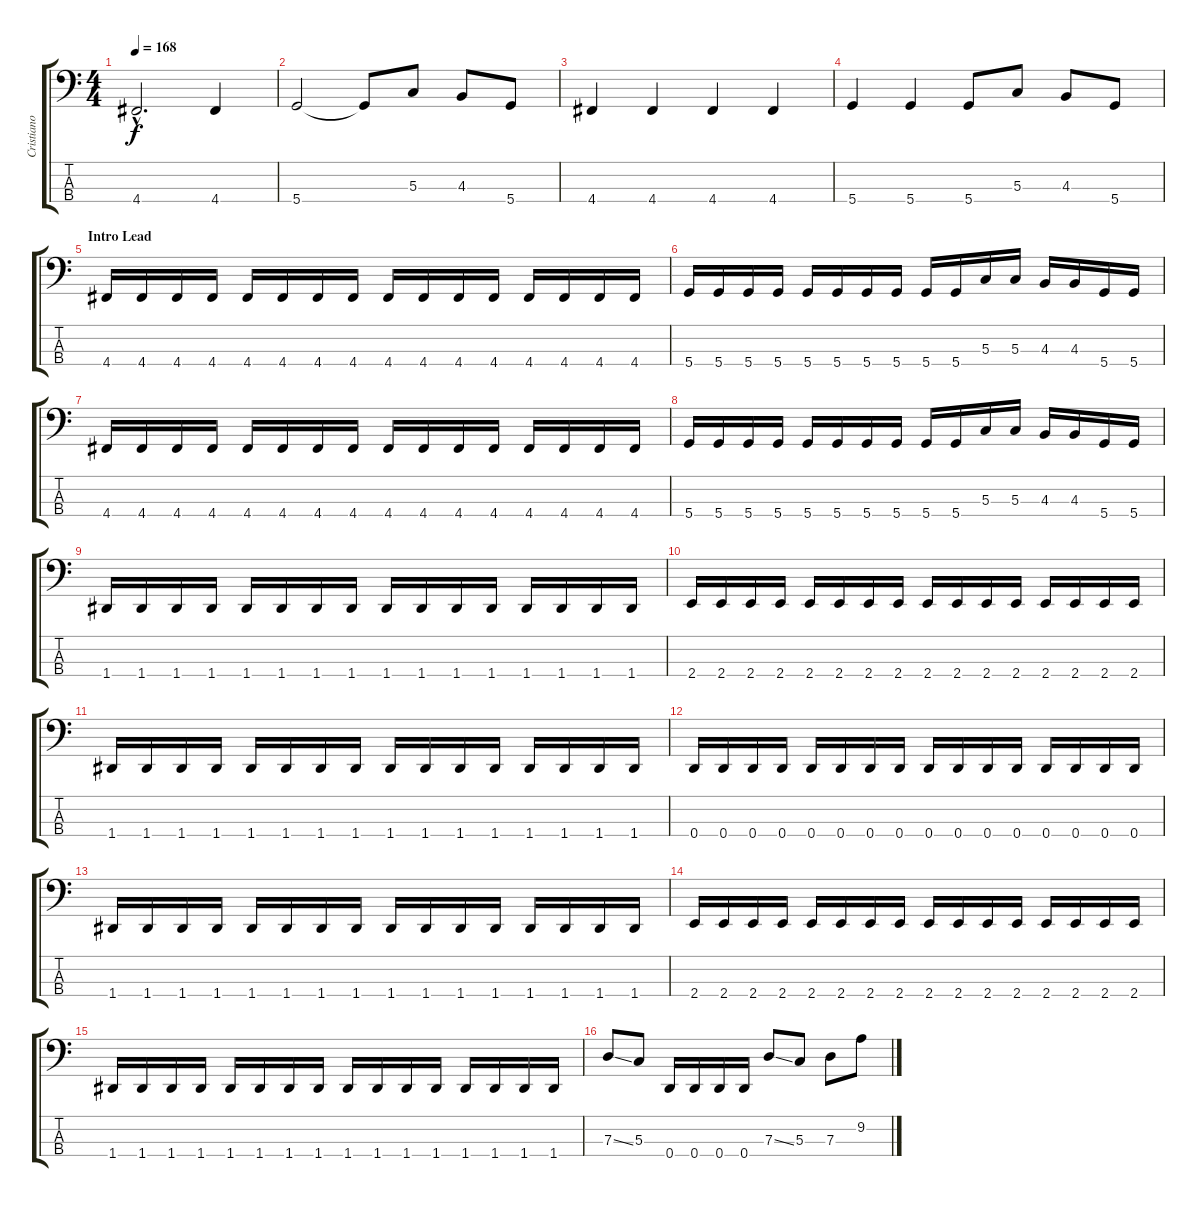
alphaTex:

\track ("Cristiano" "Cristiano") {instrument electricbasspick}
\staff {score tabs}
\tuning (F2 C2 G1 D1) {hide}
\ts (4 4)
\tempo 168
\clef f4
\ks c
4.4{hac}.2{d dy f instrument electricbasspick} 4.4.4 |
5.4.2 5.4{t}.8 5.3.8 4.3.8 5.4.8 |
4.4.4 4.4.4 4.4.4 4.4.4 |
5.4.4 5.4.4 5.4.8 5.3.8 4.3.8 5.4.8 |
\section ("" "Intro Lead")
4.4.16 4.4.16 4.4.16 4.4.16 4.4.16 4.4.16 4.4.16 4.4.16 4.4.16 4.4.16 4.4.16 4.4.16 4.4.16 4.4.16 4.4.16 4.4.16 |
5.4.16 5.4.16 5.4.16 5.4.16 5.4.16 5.4.16 5.4.16 5.4.16 5.4.16 5.4.16 5.3.16 5.3.16 4.3.16 4.3.16 5.4.16 5.4.16 |
4.4.16 4.4.16 4.4.16 4.4.16 4.4.16 4.4.16 4.4.16 4.4.16 4.4.16 4.4.16 4.4.16 4.4.16 4.4.16 4.4.16 4.4.16 4.4.16 |
5.4.16 5.4.16 5.4.16 5.4.16 5.4.16 5.4.16 5.4.16 5.4.16 5.4.16 5.4.16 5.3.16 5.3.16 4.3.16 4.3.16 5.4.16 5.4.16 |
1.4.16 1.4.16 1.4.16 1.4.16 1.4.16 1.4.16 1.4.16 1.4.16 1.4.16 1.4.16 1.4.16 1.4.16 1.4.16 1.4.16 1.4.16 1.4.16 |
2.4.16 2.4.16 2.4.16 2.4.16 2.4.16 2.4.16 2.4.16 2.4.16 2.4.16 2.4.16 2.4.16 2.4.16 2.4.16 2.4.16 2.4.16 2.4.16 |
1.4.16 1.4.16 1.4.16 1.4.16 1.4.16 1.4.16 1.4.16 1.4.16 1.4.16 1.4.16 1.4.16 1.4.16 1.4.16 1.4.16 1.4.16 1.4.16 |
0.4.16 0.4.16 0.4.16 0.4.16 0.4.16 0.4.16 0.4.16 0.4.16 0.4.16 0.4.16 0.4.16 0.4.16 0.4.16 0.4.16 0.4.16 0.4.16 |
1.4.16 1.4.16 1.4.16 1.4.16 1.4.16 1.4.16 1.4.16 1.4.16 1.4.16 1.4.16 1.4.16 1.4.16 1.4.16 1.4.16 1.4.16 1.4.16 |
2.4.16 2.4.16 2.4.16 2.4.16 2.4.16 2.4.16 2.4.16 2.4.16 2.4.16 2.4.16 2.4.16 2.4.16 2.4.16 2.4.16 2.4.16 2.4.16 |
1.4.16 1.4.16 1.4.16 1.4.16 1.4.16 1.4.16 1.4.16 1.4.16 1.4.16 1.4.16 1.4.16 1.4.16 1.4.16 1.4.16 1.4.16 1.4.16 |
7.3{ss}.8 5.3.8 0.4.16 0.4.16 0.4.16 0.4.16 7.3{ss}.8 5.3.8 7.3.8 9.2.8
